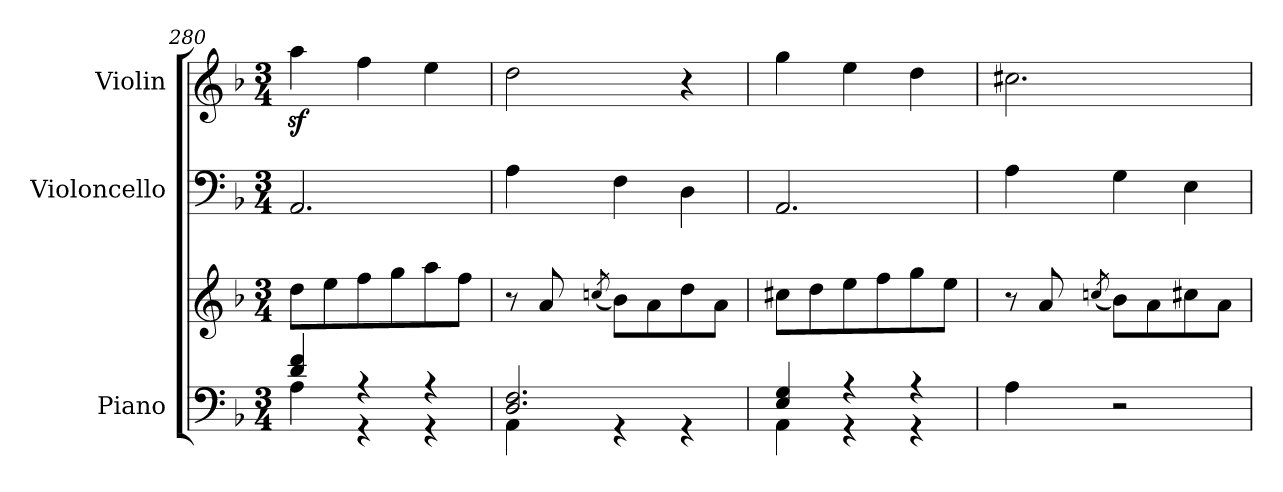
**kern	**kern	**kern	**kern
*part3	*part3	*part2	*part1
*staff4	*staff3	*staff2	*staff1
*I"Piano	*	*I"Violoncello	*I"Violin
*I'Pno	*	*I'Vc	*I'Vln
*clefF4	*clefG2	*clefF4	*clefG2
*k[b-]	*k[b-]	*k[b-]	*k[b-]
*M3/4	*M3/4	*M3/4	*M3/4
=280	=280	=280	=280
*^	*	*	*
4A\	4d/ 4f/	8dd\L	2.AA/	4aaz<\
.	.	8ee\	.	.
4r	4r	8ff\	.	4ff\
.	.	8gg\	.	.
4r	4r	8aa\	.	4ee\
.	.	8ff\J	.	.
=281	=281	=281	=281	=281
4AA\	2.D/ 2.F/	8r	4A\	2dd\
.	.	8a/	.	.
.	.	(<8qccn/	.	.
4rGG	.	8b-\L)	4F\	.
.	.	8a\	.	.
4rGG	.	8dd\	4D\	4r
.	.	8a\J	.	.
=282	=282	=282	=282	=282
4AA\	4E/ 4G/	8cc#X\L	2.AA/	4gg\
.	.	8dd\	.	.
4r	4r	8ee\	.	4ee\
.	.	8ff\	.	.
4r	4r	8gg\	.	4dd\
.	.	8ee\J	.	.
*v	*v	*	*	*
=283	=283	=283	=283
4A\	8r	4A\	2.cc#X\
.	8a/	.	.
.	(<8qccn/	.	.
2r	8b-\L)	4G\	.
.	8a\	.	.
.	8cc#X\	4E\	.
.	8a\J	.	.
=	=	=	=
*-	*-	*-	*-
